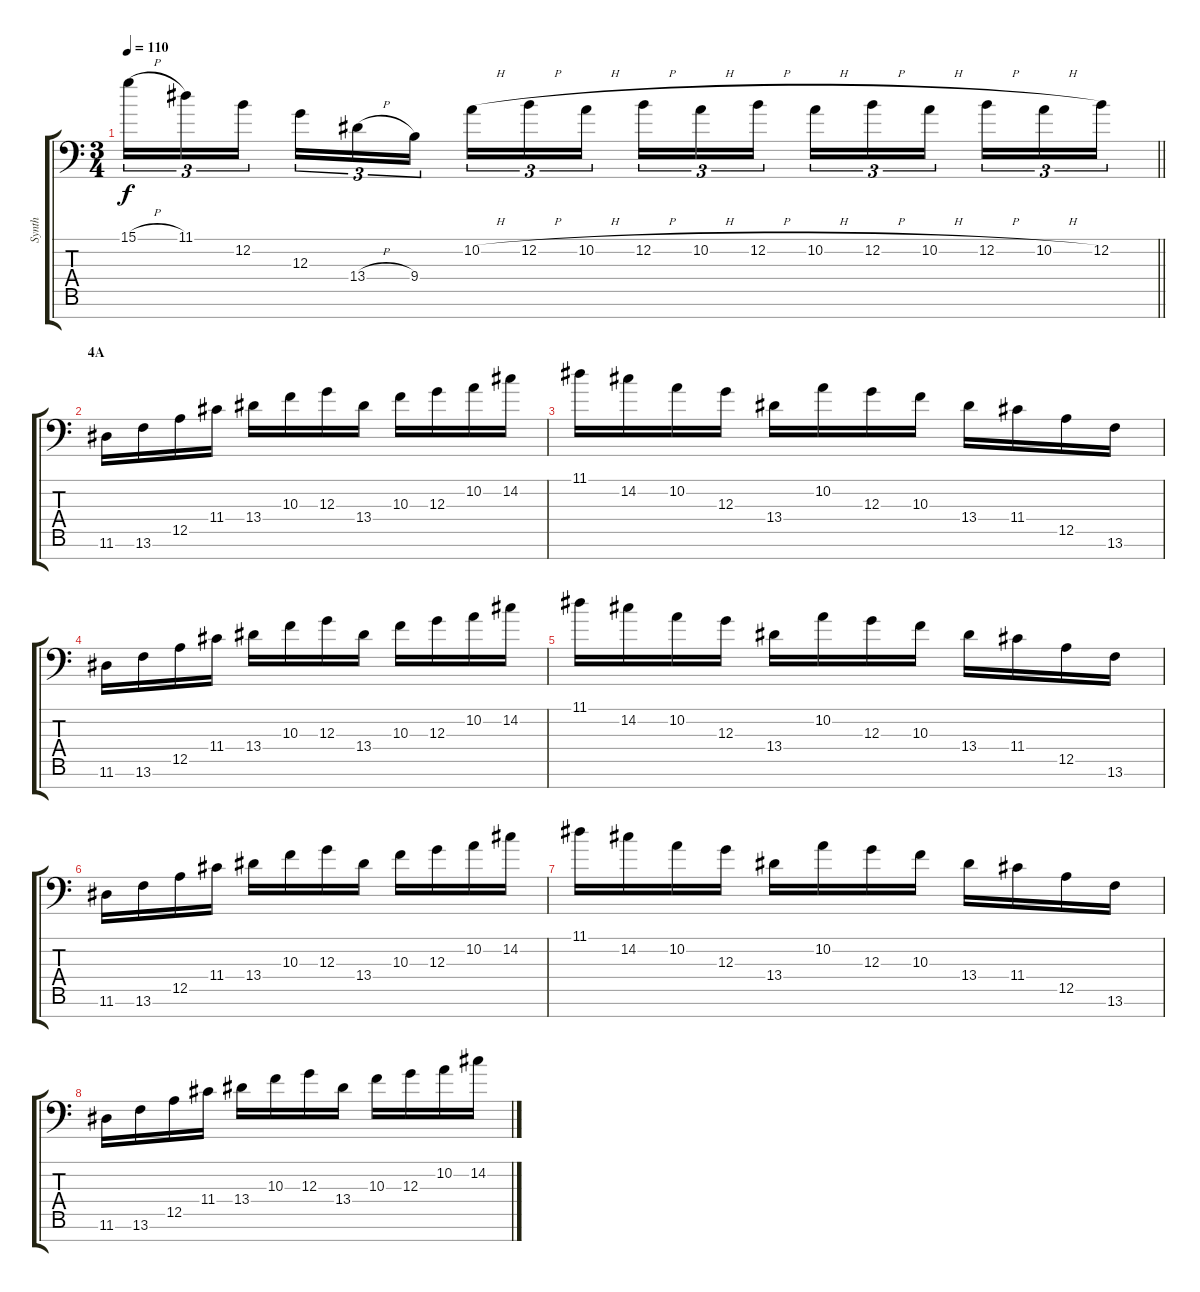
\track ("Synth" "Synth") {instrument flute}
\staff {score tabs}
\tuning (E4 B3 G3 D3 A2 E2 A1) {hide}
\ts (3 4)
\tempo 110
\clef f4
\barLineRight lightlight
\ks c
15.1{h}.16{tu (3 2) dy f} 11.1.16{tu (3 2)} 12.2.16{tu (3 2) beam splitsecondary} 12.3.16{tu (3 2)} 13.4{h}.16{tu (3 2)} 9.4.16{tu (3 2)} 10.2{h}.16{tu (3 2)} 12.2{h}.16{tu (3 2)} 10.2{h}.16{tu (3 2) beam splitsecondary} 12.2{h}.16{tu (3 2)} 10.2{h}.16{tu (3 2)} 12.2{h}.16{tu (3 2)} 10.2{h}.16{tu (3 2)} 12.2{h}.16{tu (3 2)} 10.2{h}.16{tu (3 2) beam splitsecondary} 12.2{h}.16{tu (3 2)} 10.2{h}.16{tu (3 2)} 12.2.16{tu (3 2)} |
\section ("" "4A")
11.6.16 13.6.16 12.5.16 11.4.16 13.4.16 10.3.16 12.3.16 13.4.16 10.3.16 12.3.16 10.2.16 14.2.16 |
11.1.16 14.2.16 10.2.16 12.3.16 13.4.16 10.2.16 12.3.16 10.3.16 13.4.16 11.4.16 12.5.16 13.6.16 |
11.6.16 13.6.16 12.5.16 11.4.16 13.4.16 10.3.16 12.3.16 13.4.16 10.3.16 12.3.16 10.2.16 14.2.16 |
11.1.16 14.2.16 10.2.16 12.3.16 13.4.16 10.2.16 12.3.16 10.3.16 13.4.16 11.4.16 12.5.16 13.6.16 |
11.6.16 13.6.16 12.5.16 11.4.16 13.4.16 10.3.16 12.3.16 13.4.16 10.3.16 12.3.16 10.2.16 14.2.16 |
11.1.16 14.2.16 10.2.16 12.3.16 13.4.16 10.2.16 12.3.16 10.3.16 13.4.16 11.4.16 12.5.16 13.6.16 |
11.6.16 13.6.16 12.5.16 11.4.16 13.4.16 10.3.16 12.3.16 13.4.16 10.3.16 12.3.16 10.2.16 14.2.16
